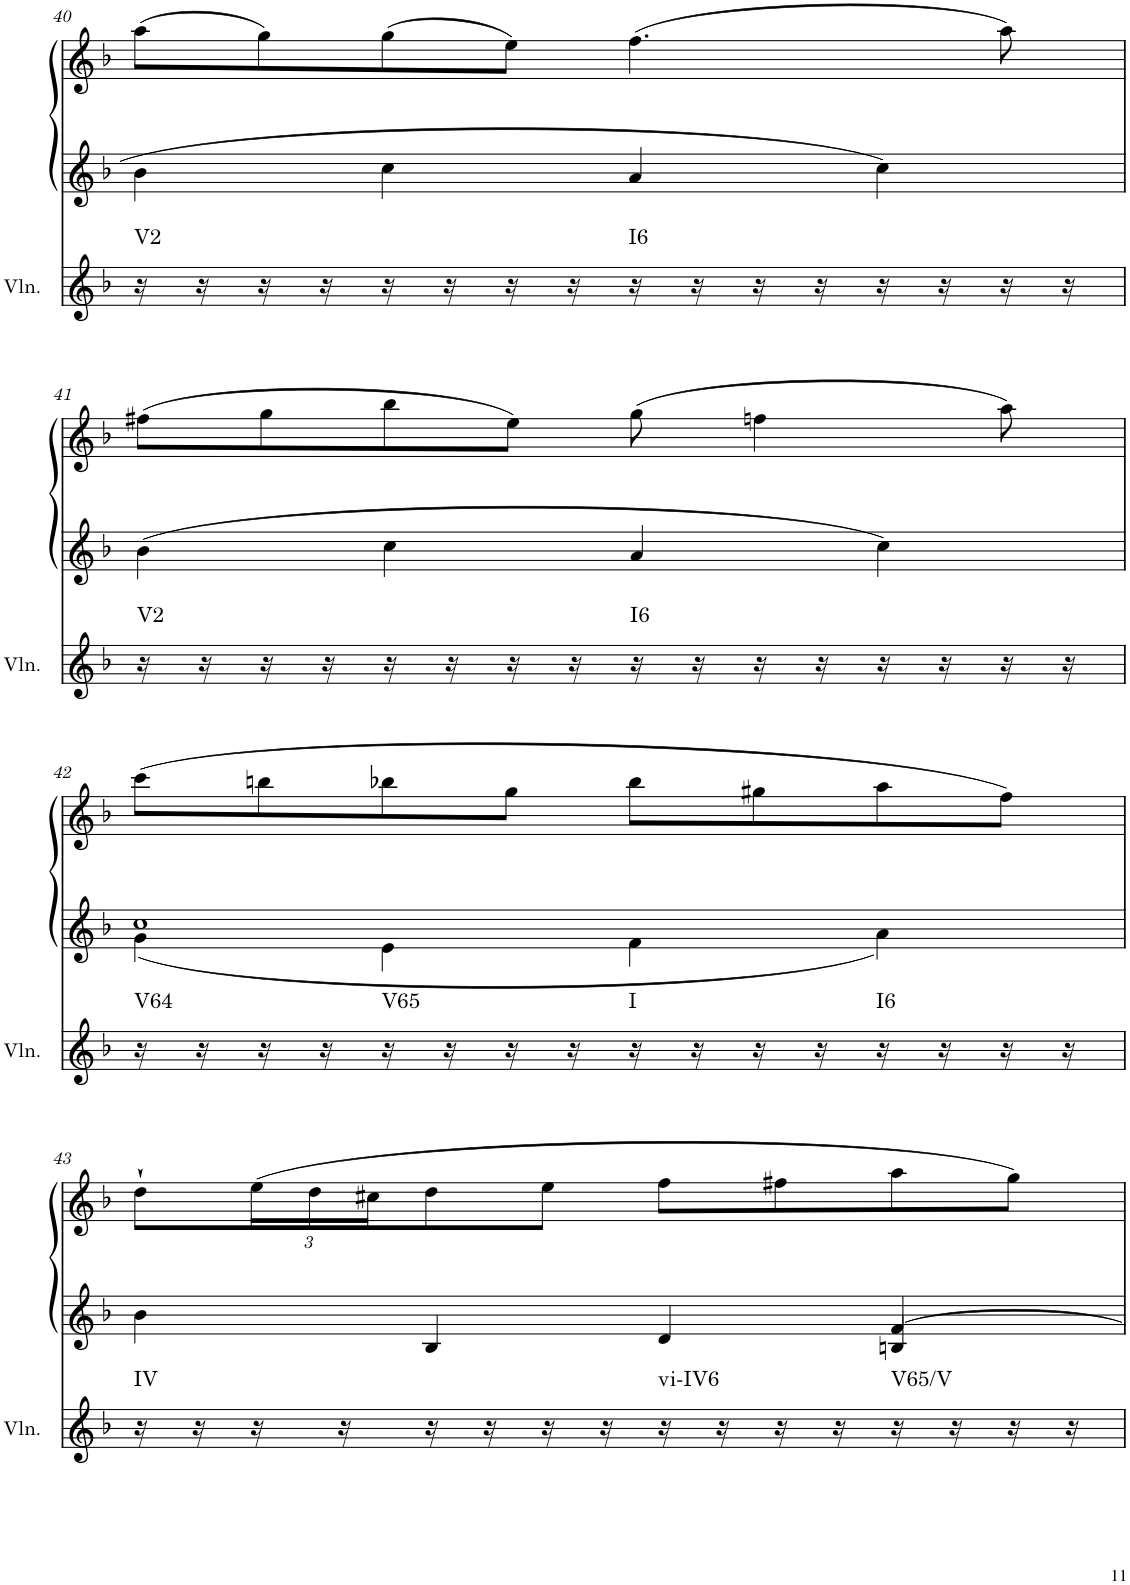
**kern	**harte	**kern	**kern
*part2	*part2	*part1	*part1
*staff3	*	*staff2	*staff1
*I"Violin	*	*I"unbenannt2	*
*I'Vln.	*	*	*
!!LO:PB:g=z
*clefG2	*	*clefG2	*clefG2
*k[b-]	*	*k[b-]	*k[b-]
*M2/2	*	*M2/2	*M2/2
=40	=40	=40	=40
!	!LO:H:kt=V2	!	!
16r	N	4b-\	(8aa\L
16r	.	.	.
16r	.	.	8gg\)
16r	.	.	.
16r	.	4cc\	(8gg\
16r	.	.	.
16r	.	.	8ee\J)
16r	.	.	.
!	!LO:H:kt=I6	!	!
16r	N	4a/	(4.ff\
16r	.	.	.
16r	.	.	.
16r	.	.	.
16r	.	4cc\	.
16r	.	.	.
16r	.	.	8aa\)
16r	.	.	.
!!LO:LB:g=z
=41	=41	=41	=41
!	!LO:H:kt=V2	!	!
16r	N	4b-\	(8ff#X\L
16r	.	.	.
16r	.	.	8gg\
16r	.	.	.
16r	.	4cc\	8bb-\
16r	.	.	.
16r	.	.	8ee\J)
16r	.	.	.
!	!LO:H:kt=I6	!	!
16r	N	4a/	(8gg\
16r	.	.	.
16r	.	.	4ffn\
16r	.	.	.
16r	.	4cc\	.
16r	.	.	.
16r	.	.	8aa\)
16r	.	.	.
!!LO:LB:g=z
=42	=42	=42	=42
*	*	*^	*
!	!LO:H:kt=V64	!	!	!
16r	N	1cc	4g\	(8ccc\L
16r	.	.	.	.
16r	.	.	.	8bbn\
16r	.	.	.	.
!	!LO:H:kt=V65	!	!	!
16r	N	.	4e\	8bb-X\
16r	.	.	.	.
16r	.	.	.	8gg\J
16r	.	.	.	.
!	!LO:H:kt=I	!	!	!
16r	N	.	4f\	8bb-\L
16r	.	.	.	.
16r	.	.	.	8gg#X\
16r	.	.	.	.
!	!LO:H:kt=I6	!	!	!
16r	N	.	4a\	8aa\
16r	.	.	.	.
16r	.	.	.	8ff\J)
16r	.	.	.	.
!!LO:LB:g=z
=43	=43	=43	=43	=43
!	!LO:H:kt=IV	!	!	!
16r	N	4b-\	2.ryy	8dd`\L
16r	.	.	.	.
*	*	*	*	*Xbrackettup
16r	.	.	.	(24ee\L
.	.	.	.	24dd\
16r	.	.	.	.
.	.	.	.	24cc#X\J
16r	.	4B-/	.	8dd\
16r	.	.	.	.
16r	.	.	.	8ee\J
16r	.	.	.	.
!	!LO:H:kt=vi-IV6	!	!	!
16r	N	4d/	.	8ff\L
16r	.	.	.	.
16r	.	.	.	8ff#X\
16r	.	.	.	.
!	!LO:H:kt=V65/V	!	!	!
16r	N	[4f/	4Bn/	8aa\
16r	.	.	.	.
16r	.	.	.	8gg\J)
16r	.	.	.	.
*	*	*v	*v	*
=	=	=	=
*-	*-	*-	*-
